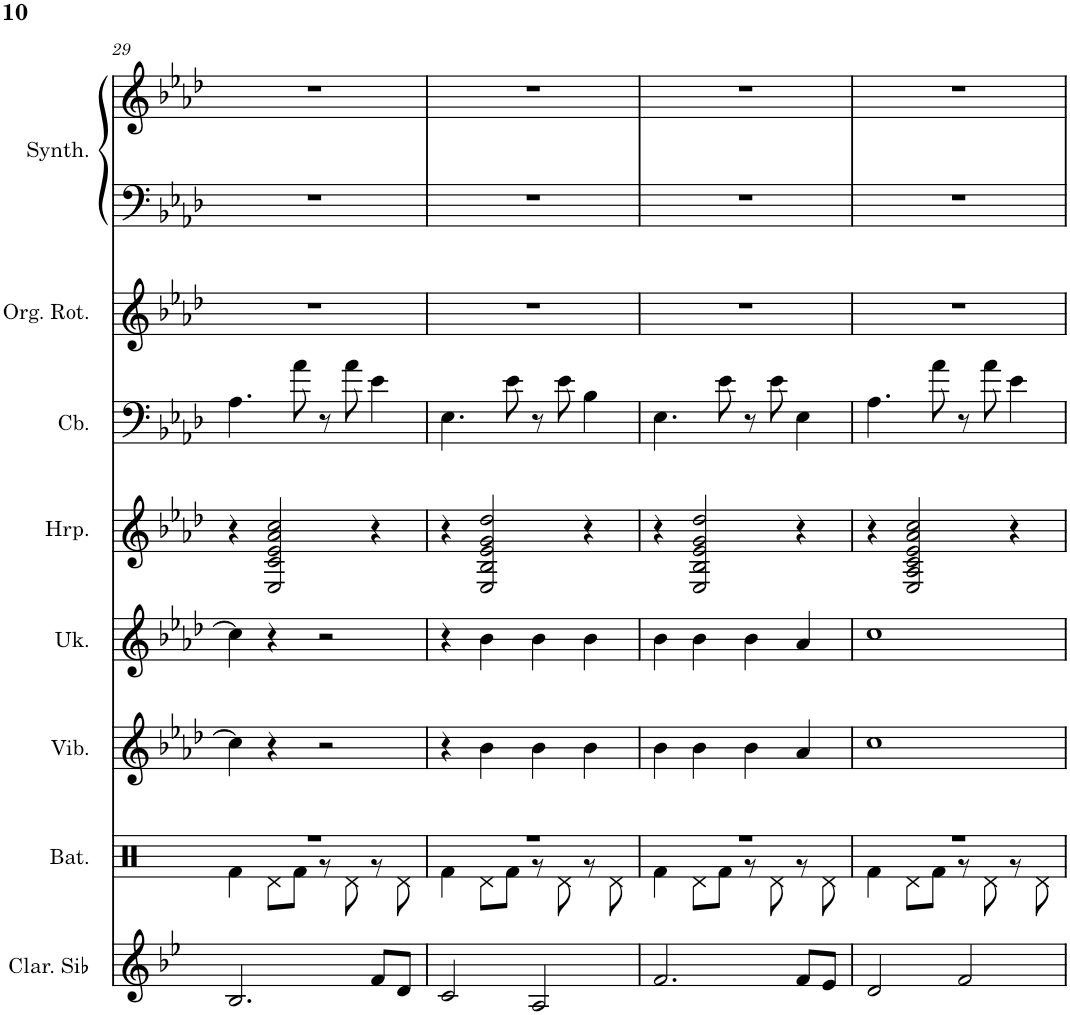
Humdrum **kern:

**kern	**kern	**kern	**kern	**kern	**kern	**kern	**kern	**kern
*part8	*part7	*part6	*part5	*part4	*part3	*part2	*part1	*part1
*staff9	*staff8	*staff7	*staff6	*staff5	*staff4	*staff3	*staff2	*staff1
*I"Clarinette en Sib	*I"Batterie	*I"Vibraphone, Vibraphone	*I"Ukulélé, Acoustic Guitar (nylon)	*I"Harpe	*I"Contrebasse, Acoustic Bass	*I"Orgue rotatif, Rock Organ	*I"Synthétiseur d'instruments à cordes, Synth Strings 2	*
*I'Clar. Sib	*I'Bat.	*I'Vib.	*I'Uk.	*I'Hrp.	*I'Cb.	*I'Org. Rot.	*I'Synth.	*
!!LO:PB:g=z
*clefG2	*clefX	*clefG2	*clefG2	*clefG2	*clefF4	*clefG2	*clefF4	*clefG2
*Trd1c2	*	*	*	*	*Trd7c12	*	*	*
*k[b-e-]	*k[]	*k[b-e-a-d-]	*k[b-e-a-d-]	*k[b-e-a-d-]	*k[b-e-a-d-]	*k[b-e-a-d-]	*k[b-e-a-d-]	*k[b-e-a-d-]
*M4/4	*M4/4	*M4/4	*M4/4	*M4/4	*M4/4	*M4/4	*M4/4	*M4/4
=29	=29	=29	=29	=29	=29	=29	=29	=29
*	*^	*	*	*	*	*	*	*
2.B-/	1r	4Rf\	4cc\]	4cc\]	4r	4.A-\	1r	1r	1r
.	.	8Rd\L	4r	4r	2E-/ 2c/ 2e-/ 2a-/ 2cc/	.	.	.	.
.	.	8Rf\J	.	.	.	8a-\	.	.	.
.	.	8r	2r	2r	.	8r	.	.	.
.	.	8Rd\	.	.	.	8a-\	.	.	.
8f/L	.	8r	.	.	4r	4e-\	.	.	.
8d/J	.	8Rd\	.	.	.	.	.	.	.
=30	=30	=30	=30	=30	=30	=30	=30	=30	=30
2c/	1r	4Rf\	4r	4r	4r	4.E-\	1r	1r	1r
.	.	8Rd\L	4b-\	4b-\	2E-/ 2B-/ 2e-/ 2g/ 2dd-/	.	.	.	.
.	.	8Rf\J	.	.	.	8e-\	.	.	.
2A/	.	8r	4b-\	4b-\	.	8r	.	.	.
.	.	8Rd\	.	.	.	8e-\	.	.	.
.	.	8r	4b-\	4b-\	4r	4B-\	.	.	.
.	.	8Rd\	.	.	.	.	.	.	.
=31	=31	=31	=31	=31	=31	=31	=31	=31	=31
2.f/	1r	4Rf\	4b-\	4b-\	4r	4.E-\	1r	1r	1r
.	.	8Rd\L	4b-\	4b-\	2E-/ 2B-/ 2e-/ 2g/ 2dd-/	.	.	.	.
.	.	8Rf\J	.	.	.	8e-\	.	.	.
.	.	8r	4b-\	4b-\	.	8r	.	.	.
.	.	8Rd\	.	.	.	8e-\	.	.	.
8f/L	.	8r	4a-/	4a-/	4r	4E-\	.	.	.
8e-/J	.	8Rd\	.	.	.	.	.	.	.
=32	=32	=32	=32	=32	=32	=32	=32	=32	=32
2d/	1r	4Rf\	1cc	1cc	4r	4.A-\	1r	1r	1r
.	.	8Rd\L	.	.	2E-/ 2A-/ 2c/ 2e-/ 2a-/ 2cc/	.	.	.	.
.	.	8Rf\J	.	.	.	8a-\	.	.	.
2f/	.	8r	.	.	.	8r	.	.	.
.	.	8Rd\	.	.	.	8a-\	.	.	.
.	.	8r	.	.	4r	4e-\	.	.	.
.	.	8Rd\	.	.	.	.	.	.	.
*	*v	*v	*	*	*	*	*	*	*
=	=	=	=	=	=	=	=	=
*-	*-	*-	*-	*-	*-	*-	*-	*-
